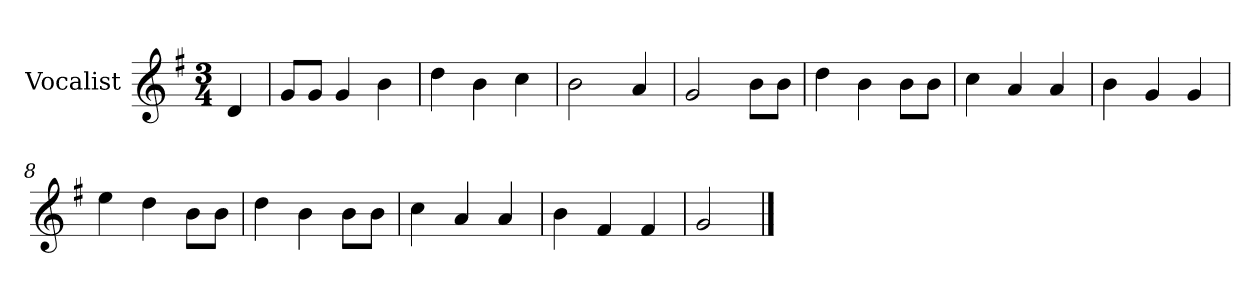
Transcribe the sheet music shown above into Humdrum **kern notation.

**kern
*part1
*staff1
*I"Vocalist
*k[f#]
*G:
*M3/4
=
4d
=1
8gL
8gJ
4g
4b
=2
4dd
4b
4cc
=3
2b
4a
=4
2g
8bL
8bJ
=5
4dd
4b
8bL
8bJ
=6
4cc
4a
4a
=7
4b
4g
4g
=8
4ee
4dd
8bL
8bJ
=9
4dd
4b
8bL
8bJ
=10
4cc
4a
4a
=11
4b
4f#
4f#
=12
2g
==
*-
